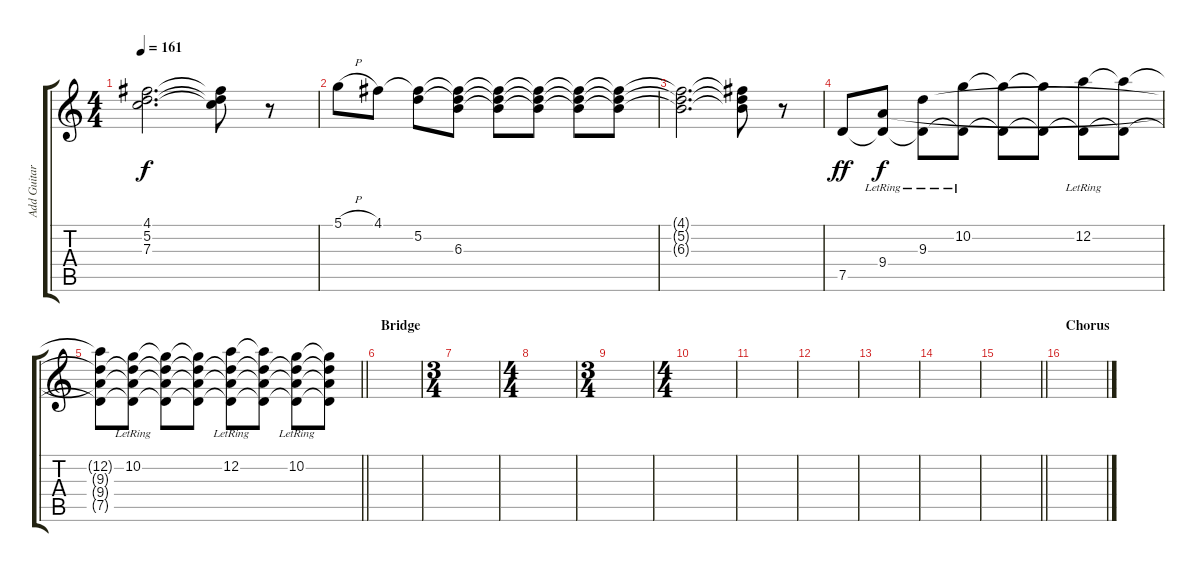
\track ("Add Guitar" "Add Guitar") {instrument electricguitarclean}
\staff {score tabs}
\tuning (D4 A3 F3 C3 G2 D2) {hide}
\ts (4 4)
\tempo 161
\clef g2
\ks c
(4.1{t} 5.2{t} 7.3{t}).2{d dy f} (4.1{t} 5.2{t} 7.3{t}).8 r.8{volume 16} |
5.1{h}.8{volume 6} 4.1.8 (4.1{t} 5.2).8 (4.1{t} 5.2{t} 6.3).8 (4.1{t} 5.2{t} 6.3{t}).8 (4.1{t} 5.2{t} 6.3{t}).8 (4.1{t} 5.2{t} 6.3{t}).8 (4.1{t} 5.2{t} 6.3{t}).8 |
(4.1{t} 5.2{t} 6.3{t}).2{d} (4.1{t} 5.2{t} 6.3{t}).8 r.8{volume 16 instrument electricguitarclean} |
7.5.8{dy ff} (9.4{lr} 7.5{t}).8{dy f} (9.3{lr} 7.5{t}).8 (10.2{lr} 7.5{t}).8 (10.2{t} 7.5{t}).8 (10.2{t} 7.5{t}).8 (12.2{lr} 7.5{t}).8 (12.2{t} 7.5{t}).8 |
\barLineRight lightlight
(12.2{t} 9.3{t} 9.4{t} 7.5{t}).8 (10.2{lr} 9.3{t} 9.4{t} 7.5{t}).8 (10.2{t} 9.3{t} 9.4{t} 7.5{t}).8 (10.2{t} 9.3{t} 9.4{t} 7.5{t}).8 (12.2{lr} 9.3{t} 9.4{t} 7.5{t}).8 (12.2{t} 9.3{t} 9.4{t} 7.5{t}).8 (10.2{lr} 9.3{t} 9.4{t} 7.5{t}).8 (10.2{t} 9.3{t} 9.4{t} 7.5{t}).8 |
\section ("" "Bridge")
|
\ts (3 4)
|
\ts (4 4)
|
\ts (3 4)
|
\ts (4 4)
|
|
|
|
|
\barLineRight lightlight
|
\section ("" "Chorus")
